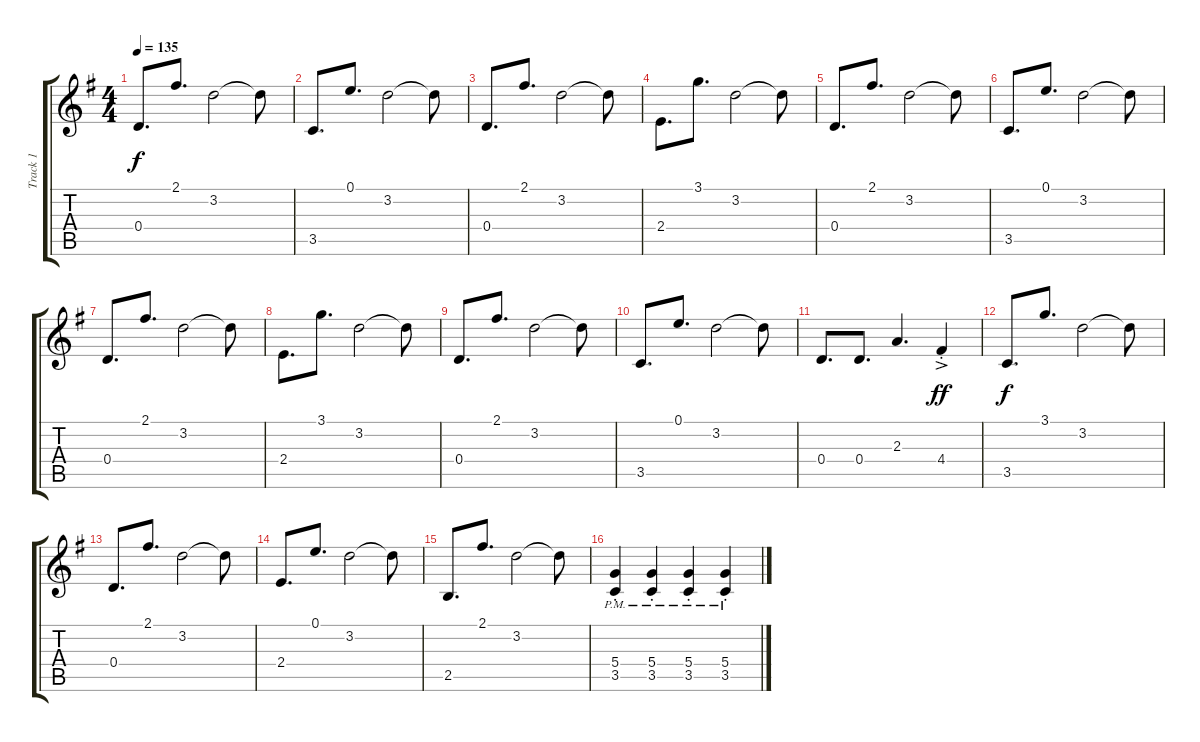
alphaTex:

\track ("Track 1" "Track 1") {instrument electricguitarjazz}
\staff {score tabs}
\tuning (E4 B3 G3 D3 A2 D2) {hide}
\ts (4 4)
\tempo 135
\clef g2
\ks eminor
0.4.8{d dy f} 2.1.8{d} 3.2.2 3.2{t}.8 |
3.5.8{d} 0.1.8{d} 3.2.2 3.2{t}.8 |
0.4.8{d} 2.1.8{d} 3.2.2 3.2{t}.8 |
2.4.8{d} 3.1.8{d} 3.2.2 3.2{t}.8 |
0.4.8{d} 2.1.8{d} 3.2.2 3.2{t}.8 |
3.5.8{d} 0.1.8{d} 3.2.2 3.2{t}.8 |
0.4.8{d} 2.1.8{d} 3.2.2 3.2{t}.8 |
2.4.8{d} 3.1.8{d} 3.2.2 3.2{t}.8 |
0.4.8{d} 2.1.8{d} 3.2.2 3.2{t}.8 |
3.5.8{d} 0.1.8{d} 3.2.2 3.2{t}.8 |
0.4.8{d} 0.4.8{d} 2.3.4{d} 4.4{ac st}.4{dy ff} |
3.5.8{d dy f} 3.1.8{d} 3.2.2 3.2{t}.8 |
0.4.8{d} 2.1.8{d} 3.2.2 3.2{t}.8 |
2.4.8{d} 0.1.8{d} 3.2.2 3.2{t}.8 |
2.5.8{d} 2.1.8{d} 3.2.2 3.2{t}.8 |
(5.4{pm st} 3.5{pm st}).4{instrument distortionguitar} (5.4{pm st} 3.5{pm st}).4 (5.4{pm st} 3.5{pm st}).4 (5.4{pm st} 3.5{pm st}).4
